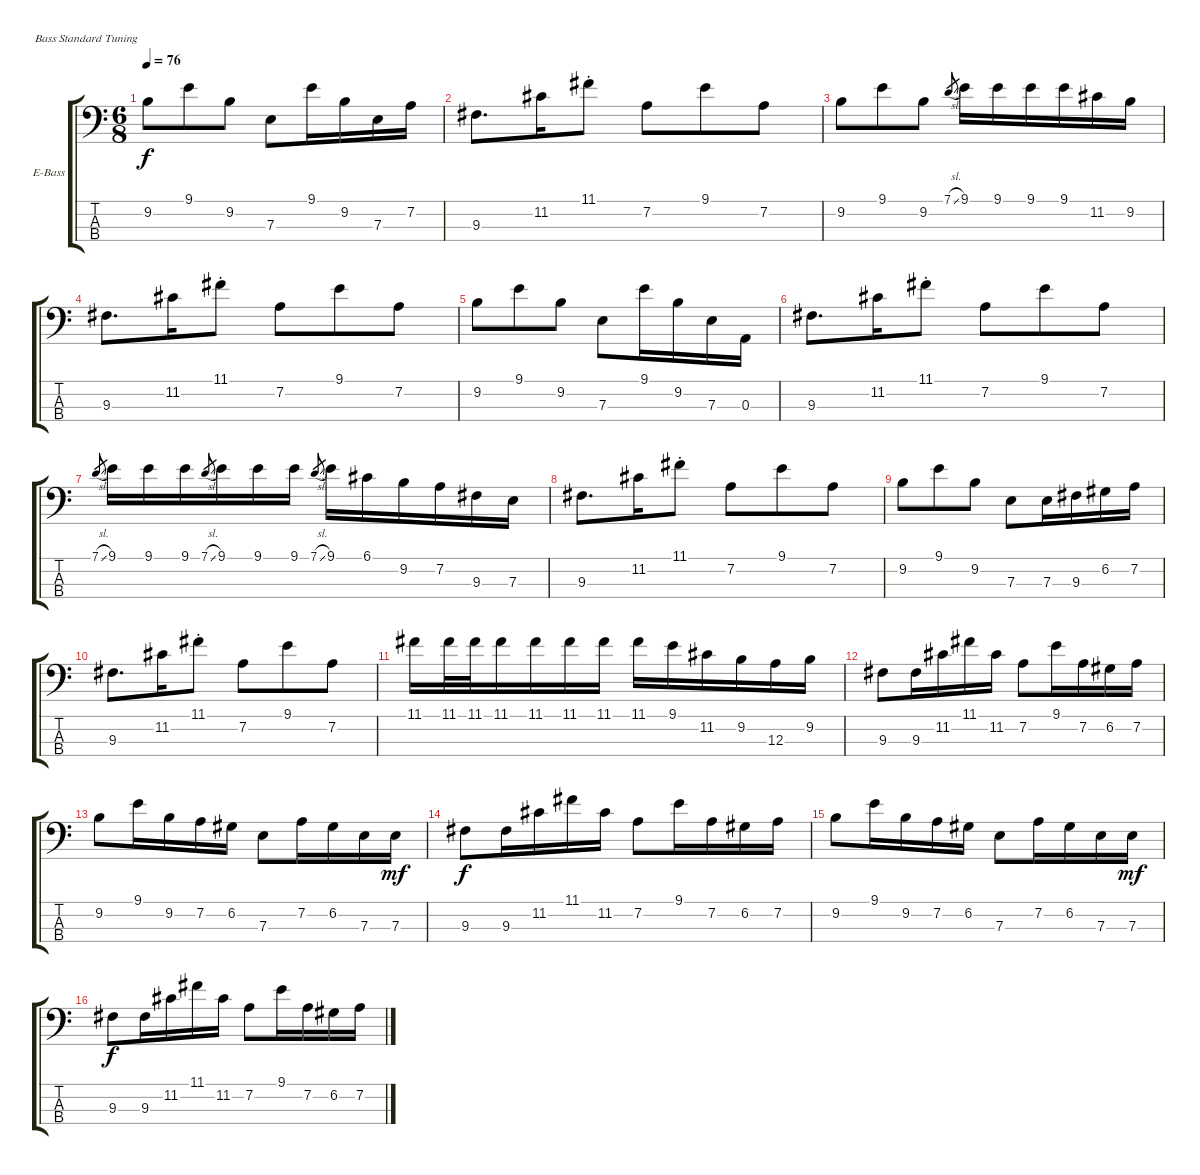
\defaultSystemsLayout 4
\bracketExtendMode groupsimilarinstruments
\firstSystemTrackNameOrientation horizontal
\otherSystemsTrackNameOrientation horizontal
\track ("Cliff Burton (Main Bass)" "E-Bass") {instrument electricbassfinger}
\staff {score tabs}
\tuning (G2 D2 A1 E1)
\ts (6 8)
\tempo 76
\clef f4
\ks c
9.2.8{dy f} 9.1.8 9.2.8 7.3.8 9.1.16 9.2.16 7.3.16 7.2.16 |
9.3.8{d} 11.2.16 11.1{st}.8 7.2.8 9.1.8 7.2.8 |
9.2.8 9.1.8 9.2.8 7.1{sl}.8{gr} 9.1.16 9.1.16 9.1.16 9.1.16 11.2.16 9.2.16 |
9.3.8{d} 11.2.16 11.1{st}.8 7.2.8 9.1.8 7.2.8 |
9.2.8 9.1.8 9.2.8 7.3.8 9.1.16 9.2.16 7.3.16 0.3.16 |
9.3.8{d} 11.2.16 11.1{st}.8 7.2.8 9.1.8 7.2.8 |
7.1{sl}.8{gr} 9.1.16 9.1.16 9.1.16 7.1{sl}.8{gr} 9.1.16 9.1.16 9.1.16 7.1{sl}.8{gr} 9.1.16 6.1.16 9.2.16 7.2.16 9.3.16 7.3.16 |
9.3.8{d} 11.2.16 11.1{st}.8 7.2.8 9.1.8 7.2.8 |
9.2.8 9.1.8 9.2.8 7.3.8 7.3.16 9.3.16 6.2.16 7.2.16 |
9.3.8{d} 11.2.16 11.1{st}.8 7.2.8 9.1.8 7.2.8 |
11.1.16 11.1.32 11.1.32 11.1.16 11.1.16 11.1.16 11.1.16 11.1.16 9.1.16 11.2.16 9.2.16 12.3.16 9.2.16 |
9.3.8 9.3.16 11.2.16 11.1.16 11.2.16 7.2.8 9.1.16 7.2.16 6.2.16 7.2.16 |
9.2.8 9.1.16 9.2.16 7.2.16 6.2.16 7.3.8 7.2.16 6.2.16 7.3.16 7.3.16{dy mf} |
9.3.8{dy f} 9.3.16 11.2.16 11.1.16 11.2.16 7.2.8 9.1.16 7.2.16 6.2.16 7.2.16 |
9.2.8 9.1.16 9.2.16 7.2.16 6.2.16 7.3.8 7.2.16 6.2.16 7.3.16 7.3.16{dy mf} |
9.3.8{dy f} 9.3.16 11.2.16 11.1.16 11.2.16 7.2.8 9.1.16 7.2.16 6.2.16 7.2.16
